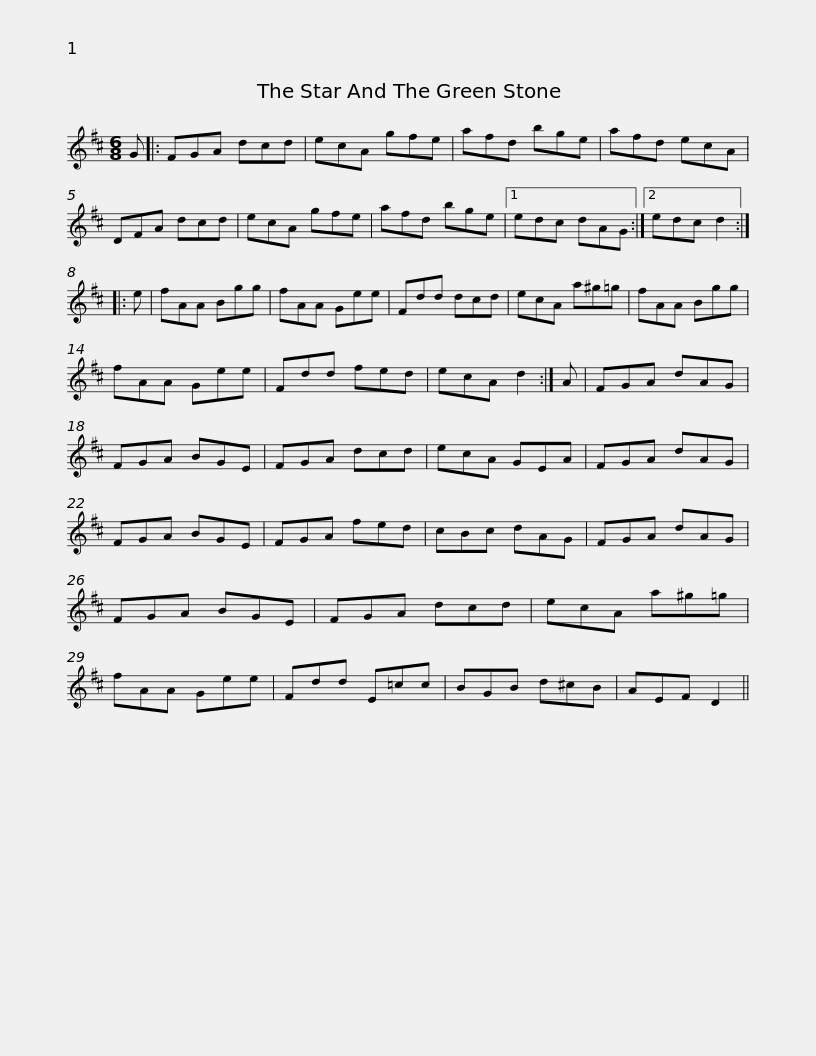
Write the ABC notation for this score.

X:1
L:1/8
M:6/8
I:linebreak $
K:D
V:1 treble
V:1
 G |: FGA dcd | ecA gfe | afd bge | afd ecA | %5
 DFA dcd | ecA gfe |$ afd bge |1 edc dAG :|2 edc d2 :: %10
 e | fAA Bgg | fAA Gee | Fdd dcd | ecA a^g=g |$ %15
 fAA Bgg | fAA Gee | Fdd fed | ecA d2 :| A | %20
 FGA dAG | FGA BGE | FGA dcd |$ ecA GEA | FGA dAG | %25
 FGA BGE | FGA fed | cBc dAG | FGA dAG | FGA BGE |$ %30
 FGA dcd | ecA a^g=g | fAA Gee | Fdd E=cc | BGB d^cB | %35
 AEF D2 || %36
